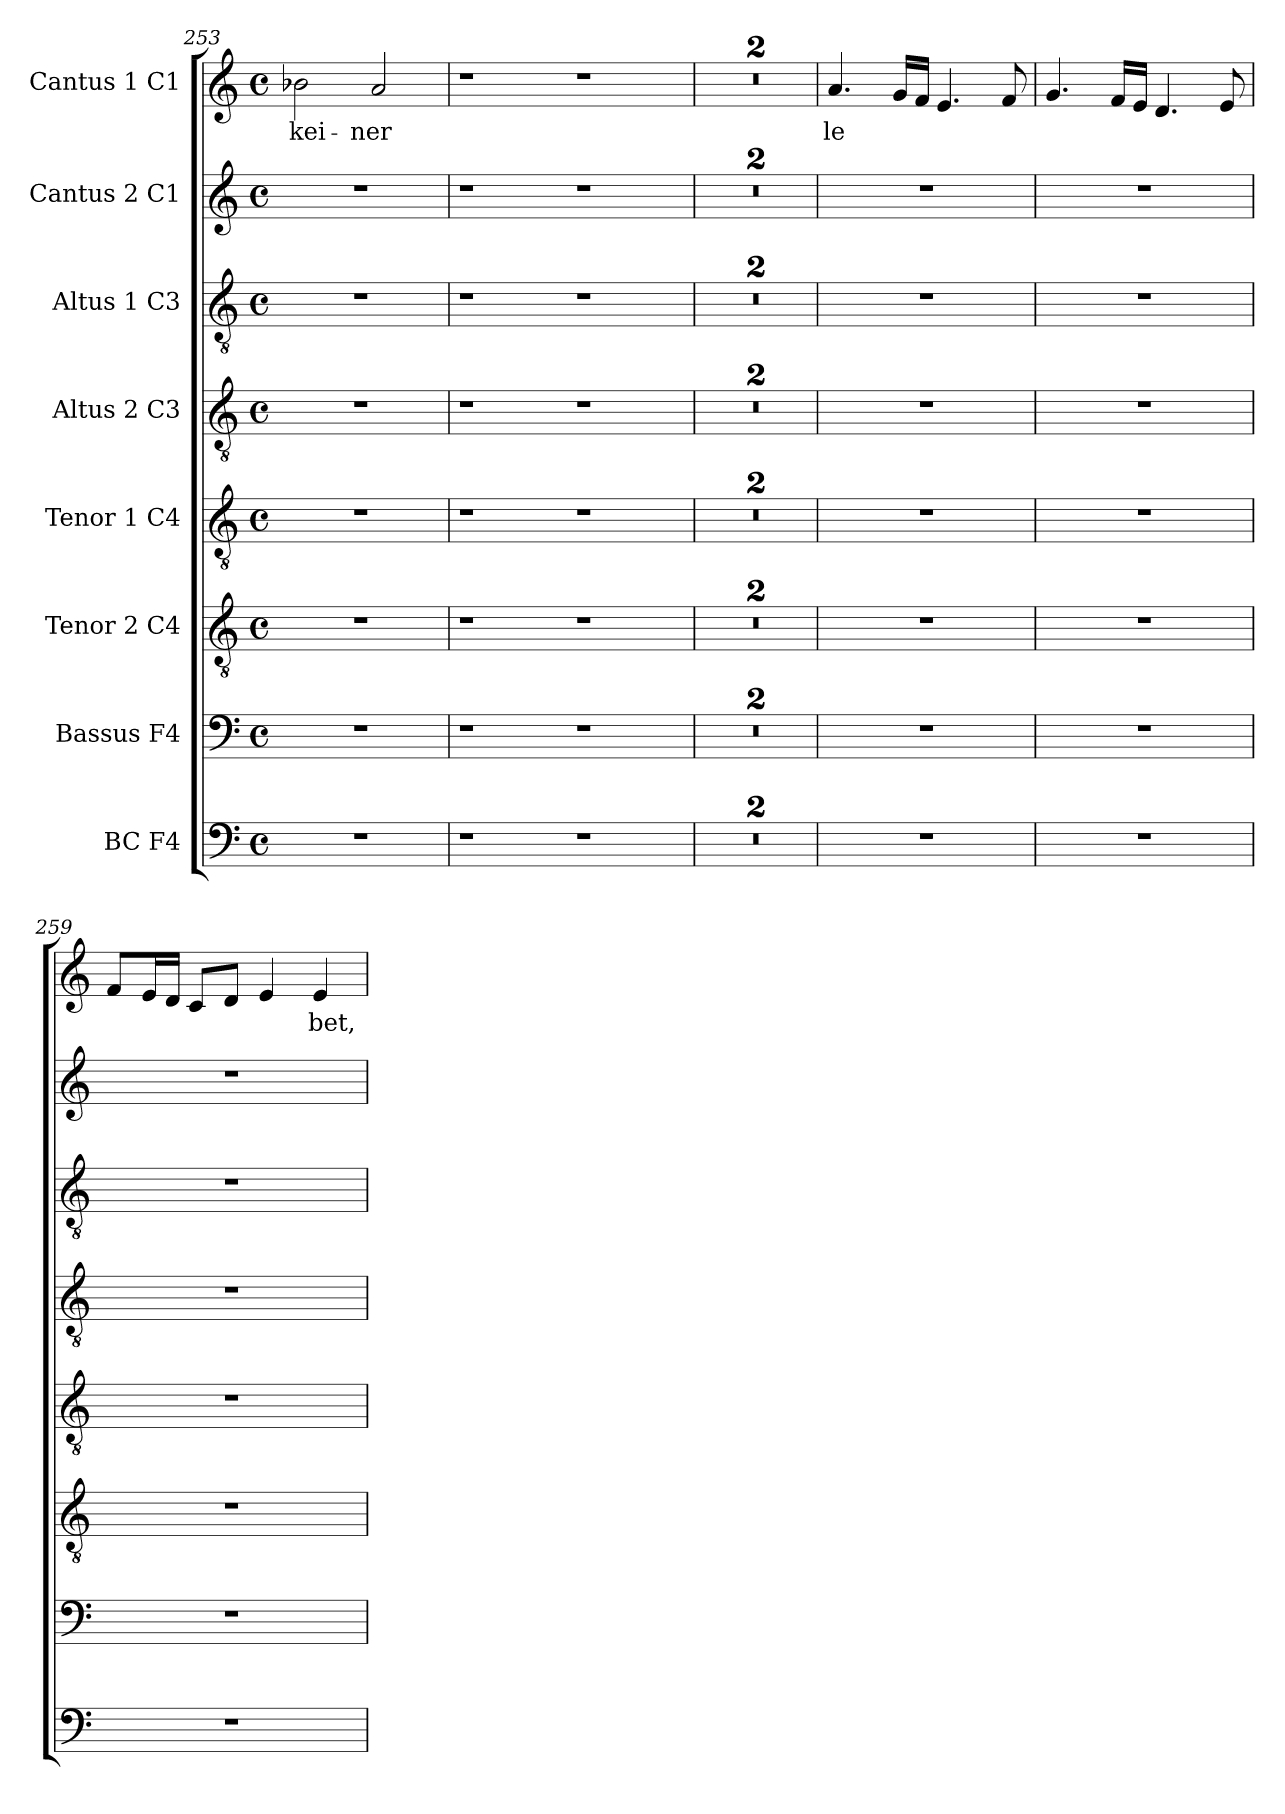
**kern	**kern	**kern	**kern	**kern	**kern	**kern	**kern	**text
*part8	*part7	*part6	*part5	*part4	*part3	*part2	*part1	*part1
*staff8	*staff7	*staff6	*staff5	*staff4	*staff3	*staff2	*staff1	*staff1
*I"BC  F4	*I"Bassus  F4	*I"Tenor 2  C4	*I"Tenor 1  C4	*I"Altus 2  C3	*I"Altus 1  C3	*I"Cantus 2  C1	*I"Cantus 1  C1	*
*clefF4	*clefF4	*clefGv2	*clefGv2	*clefGv2	*clefGv2	*clefG2	*clefG2	*
*k[]	*k[]	*k[]	*k[]	*k[]	*k[]	*k[]	*k[]	*
*C:	*C:	*C:	*C:	*C:	*C:	*C:	*C:	*
*M4/4	*M4/4	*M4/4	*M4/4	*M4/4	*M4/4	*M4/4	*M4/4	*
*met(c)	*met(c)	*met(c)	*met(c)	*met(c)	*met(c)	*met(c)	*met(c)	*
=253	=253	=253	=253	=253	=253	=253	=253	=253
!	!	!	!	!	!	!	!	!LO:LY:b:cj
1r	1r	1r	1r	1r	1r	1r	2b-X\	kei-
!	!	!	!	!	!	!	!	!LO:LY:b:cj
.	.	.	.	.	.	.	2a/	-ner
=254	=254	=254	=254	=254	=254	=254	=254	=254
1r	1r	1r	1r	1r	1r	1r	1r	.
1r	1r	1r	1r	1r	1r	1r	1r	.
=255	=255	=255	=255	=255	=255	=255	=255	=255
1r	1r	1r	1r	1r	1r	1r	1r	.
=256	=256	=256	=256	=256	=256	=256	=256	=256
1r	1r	1r	1r	1r	1r	1r	1r	.
=257	=257	=257	=257	=257	=257	=257	=257	=257
!	!	!	!	!	!	!	!	!LO:LY:b:cj
1r	1r	1r	1r	1r	1r	1r	4.a/	le-
!	!	!	!	!	!	!	!	!LO:LY:b:cj
.	.	.	.	.	.	.	16g/L	--
!	!	!	!	!	!	!	!	!LO:LY:b:cj
.	.	.	.	.	.	.	16f/J	--
!	!	!	!	!	!	!	!	!LO:LY:b:cj
.	.	.	.	.	.	.	4.e/	--
!	!	!	!	!	!	!	!	!LO:LY:b:cj
.	.	.	.	.	.	.	8f/	--
=258	=258	=258	=258	=258	=258	=258	=258	=258
!	!	!	!	!	!	!	!	!LO:LY:b:cj
1r	1r	1r	1r	1r	1r	1r	4.g/	--
!	!	!	!	!	!	!	!	!LO:LY:b:cj
.	.	.	.	.	.	.	16f/L	--
!	!	!	!	!	!	!	!	!LO:LY:b:cj
.	.	.	.	.	.	.	16e/J	--
!	!	!	!	!	!	!	!	!LO:LY:b:cj
.	.	.	.	.	.	.	4.d/	--
!	!	!	!	!	!	!	!	!LO:LY:b:cj
.	.	.	.	.	.	.	8e/	--
!!LO:LB:g=z
=259	=259	=259	=259	=259	=259	=259	=259	=259
!	!	!	!	!	!	!	!	!LO:LY:b:cj
1r	1r	1r	1r	1r	1r	1r	8f/L	--
!	!	!	!	!	!	!	!	!LO:LY:b:cj
.	.	.	.	.	.	.	16e/	--
!	!	!	!	!	!	!	!	!LO:LY:b:cj
.	.	.	.	.	.	.	16d/J	--
!	!	!	!	!	!	!	!	!LO:LY:b:cj
.	.	.	.	.	.	.	8c/L	--
!	!	!	!	!	!	!	!	!LO:LY:b:cj
.	.	.	.	.	.	.	8d/J	--
!	!	!	!	!	!	!	!	!LO:LY:b:cj
.	.	.	.	.	.	.	4e/	--
!	!	!	!	!	!	!	!	!LO:LY:b:cj
.	.	.	.	.	.	.	4e/	-bet,
=	=	=	=	=	=	=	=	=
*-	*-	*-	*-	*-	*-	*-	*-	*-
